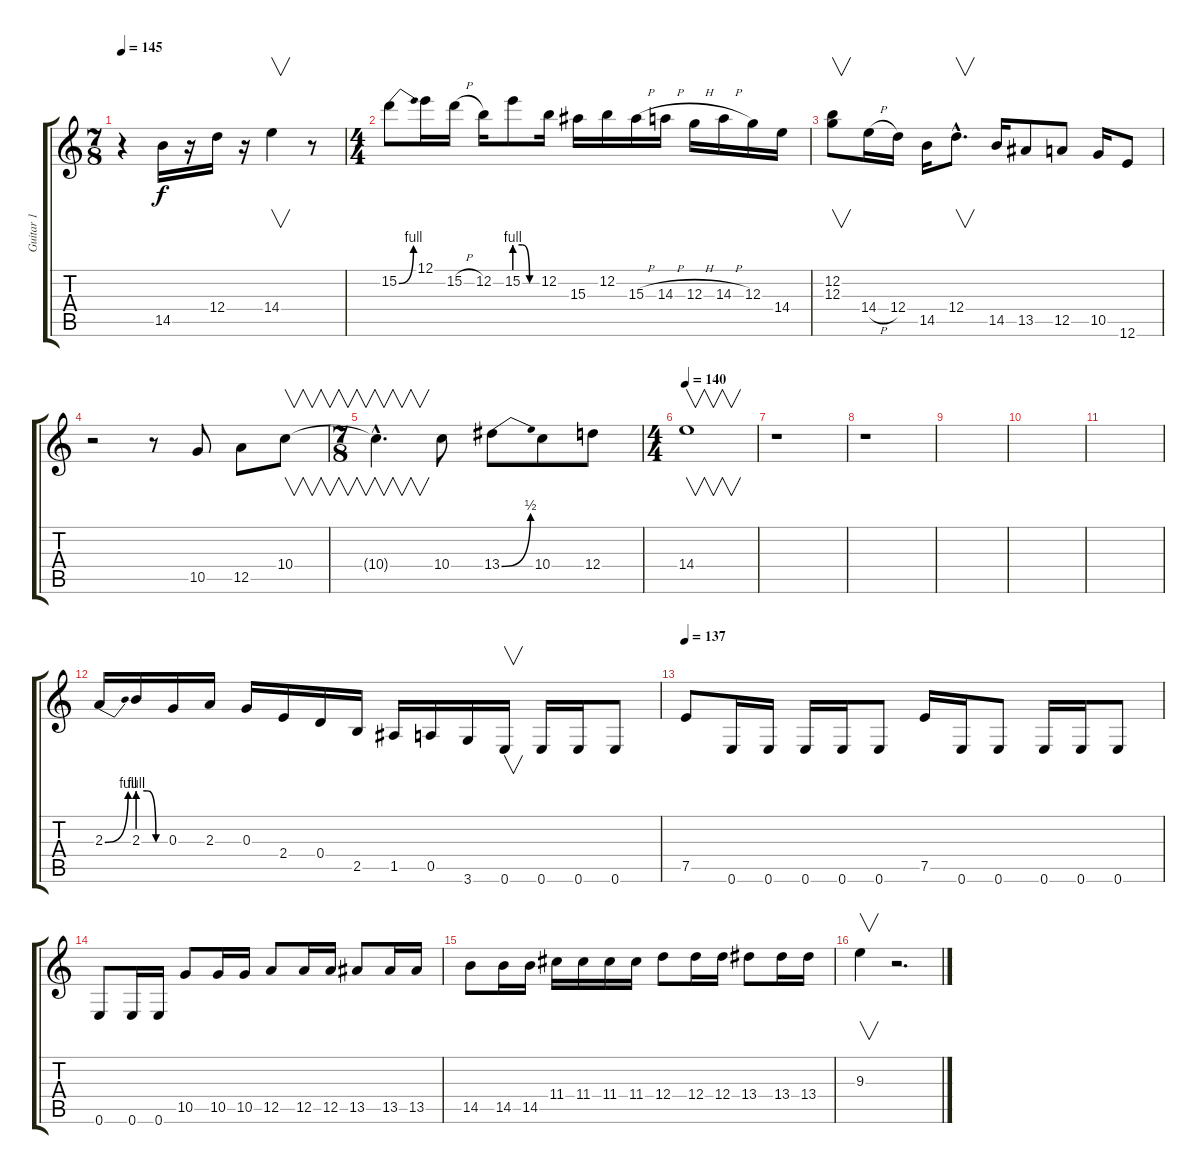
\track ("Guitar 1" "Guitar 1") {instrument distortionguitar}
\staff {score tabs}
\tuning (E4 B3 G3 D3 A2 E2) {hide}
\ts (7 8)
\tempo 145
\clef g2
\ks c
r.4{dy f} 14.5.16 r.16 12.4.16 r.16 14.4.4{v} r.8 |
\ts (4 4)
15.2{be (bend 0 0 60 4)}.8 12.1.16 15.2{h}.16 12.2.16 15.2{be (custom 0 4 20 4 40 0 60 0)}.8 12.2.16 15.3.16 12.2.16 15.3{h}.16 14.3{h}.16 12.3{h}.16 14.3{h}.16 12.3.16 14.4.16 |
(12.2 12.3).8{v} 14.4{h}.16 12.4.16 14.5.16 12.4{hac}.8{v d} 14.5.16 13.5.8 12.5.8 10.5.16 12.6.8 |
r.2 r.8 10.5.8 12.5.8 10.4.8{v} |
\ts (7 8)
10.4{hac t}.4{v d} 10.4.8 13.4{be (bend 0 0 60 2)}.8 10.4.8 12.4.8 |
\ts (4 4)
\tempo 140
14.4.1{v} |
r.1 |
r.1 |
|
|
|
2.3{be (bend 0 0 60 4)}.16{balance 2} 2.3{be (custom 0 4 20 4 40 0 60 0)}.16{balance 3} 0.3.16{balance 4} 2.3.16{balance 5} 0.3.16{balance 6} 2.4.16{balance 7} 0.4.16{balance 8} 2.5.16{balance 9} 1.5.16{balance 10} 0.5.16{balance 11} 3.6.16{balance 12} 0.6.16{v balance 13} 0.6.16{balance 8} 0.6.16 0.6.8 |
\tempo 137
7.5.8 0.6.16 0.6.16 0.6.16 0.6.16 0.6.8 7.5.16 0.6.16 0.6.8 0.6.16 0.6.16 0.6.8 |
0.6.8 0.6.16 0.6.16 10.5.8 10.5.16 10.5.16 12.5.8 12.5.16 12.5.16 13.5.8 13.5.16 13.5.16 |
14.5.8 14.5.16 14.5.16 11.4.16 11.4.16 11.4.16 11.4.16 12.4.8 12.4.16 12.4.16 13.4.8 13.4.16 13.4.16 |
9.3.4{v} r.2{d}
